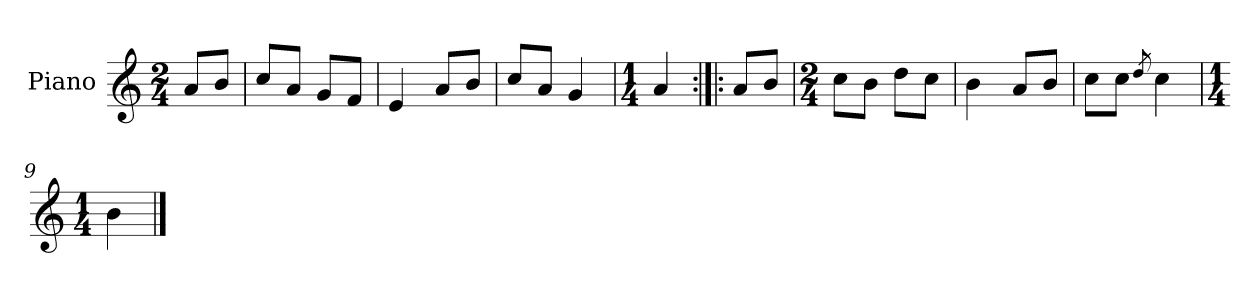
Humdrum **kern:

**kern
*part1
*staff1
*I"Piano
*I'Pno.
*clefG2
*k[]
*M2/4
=
8a/L
8b/J
=1
8cc/L
8a/J
8g/L
8f/J
=2
4e/
8a/L
8b/J
=3
8cc/L
8a/J
4g/
=4
*M1/4
4a/
=5:|!|:
8a/L
8b/J
=6
*M2/4
8cc\L
8b\J
8dd\L
8cc\J
=7
4b\
8a/L
8b/J
=8
8cc\L
8cc\J
8qdd/
4cc\
=9
*M1/4
4b\
==
*-
